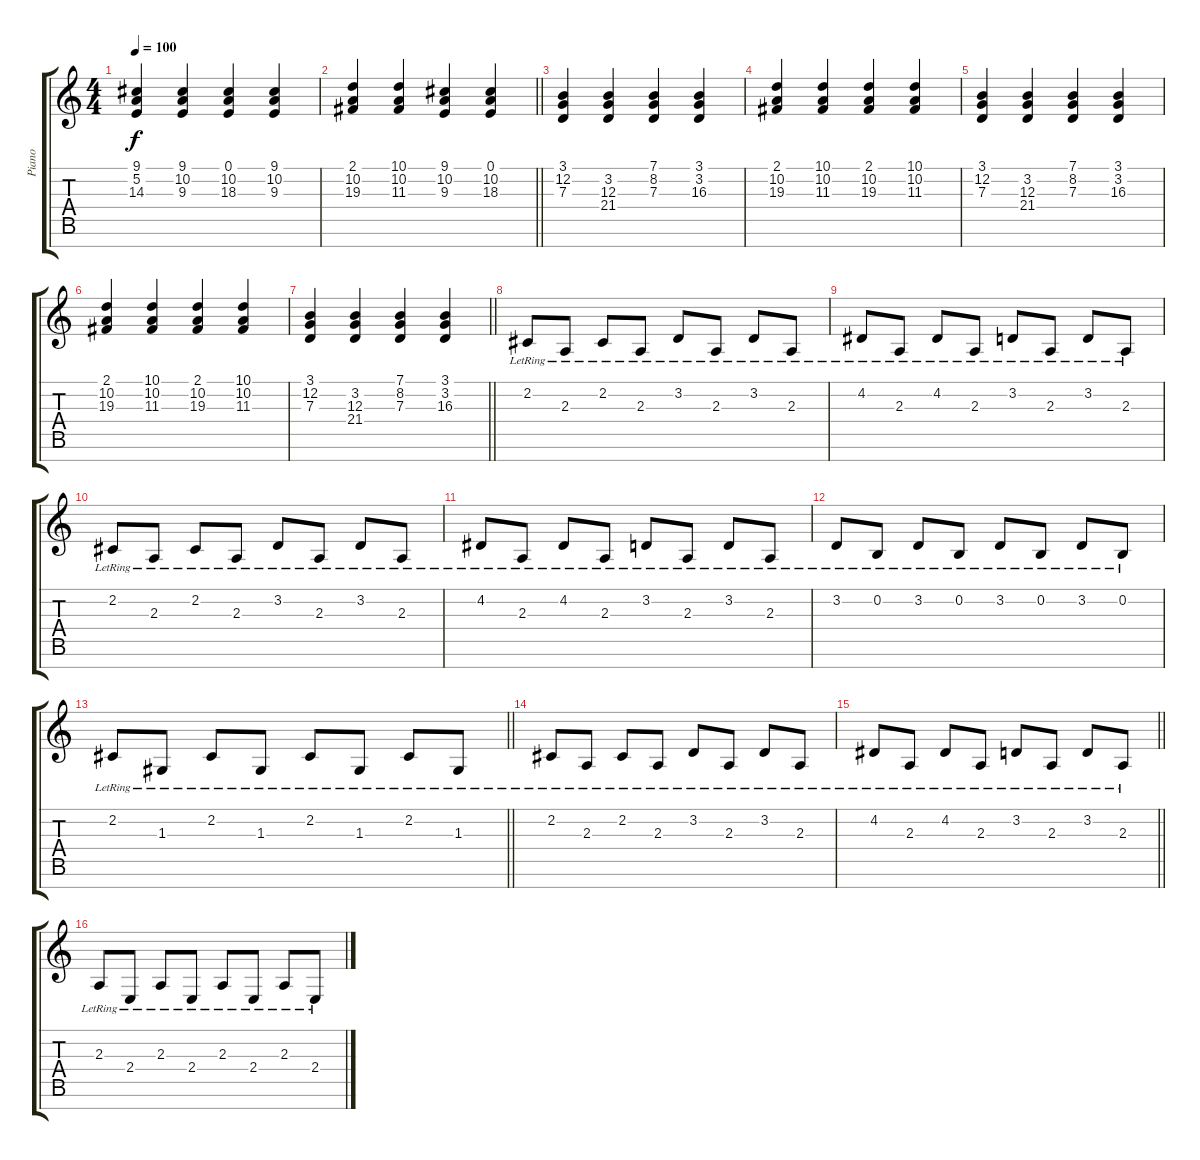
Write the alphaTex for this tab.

\track ("Piano" "Piano") {instrument acousticgrandpiano}
\staff {score tabs}
\tuning (E4 B3 G3 D3 A2 E2 B1) {hide}
\ts (4 4)
\tempo 100
\clef g2
\ks c
(9.1 5.2 14.3).4{dy f} (9.1 10.2 9.3).4 (0.1 10.2 18.3).4 (9.1 10.2 9.3).4 |
\barLineRight lightlight
(2.1 10.2 19.3).4 (10.1 10.2 11.3).4 (9.1 10.2 9.3).4 (0.1 10.2 18.3).4 |
(3.1 12.2 7.3).4 (3.2 12.3 21.4).4 (7.1 8.2 7.3).4 (3.1 3.2 16.3).4 |
(2.1 10.2 19.3).4 (10.1 10.2 11.3).4 (2.1 10.2 19.3).4 (10.1 10.2 11.3).4 |
(3.1 12.2 7.3).4 (3.2 12.3 21.4).4 (7.1 8.2 7.3).4 (3.1 3.2 16.3).4 |
(2.1 10.2 19.3).4 (10.1 10.2 11.3).4 (2.1 10.2 19.3).4 (10.1 10.2 11.3).4 |
\barLineRight lightlight
(3.1 12.2 7.3).4 (3.2 12.3 21.4).4 (7.1 8.2 7.3).4 (3.1 3.2 16.3).4 |
2.2{lr}.8 2.3{lr}.8 2.2{lr}.8 2.3{lr}.8 3.2{lr}.8 2.3{lr}.8 3.2{lr}.8 2.3{lr}.8 |
4.2{lr}.8 2.3{lr}.8 4.2{lr}.8 2.3{lr}.8 3.2{lr}.8 2.3{lr}.8 3.2{lr}.8 2.3{lr}.8 |
2.2{lr}.8 2.3{lr}.8 2.2{lr}.8 2.3{lr}.8 3.2{lr}.8 2.3{lr}.8 3.2{lr}.8 2.3{lr}.8 |
4.2{lr}.8 2.3{lr}.8 4.2{lr}.8 2.3{lr}.8 3.2{lr}.8 2.3{lr}.8 3.2{lr}.8 2.3{lr}.8 |
3.2{lr}.8 0.2{lr}.8 3.2{lr}.8 0.2{lr}.8 3.2{lr}.8 0.2{lr}.8 3.2{lr}.8 0.2{lr}.8 |
\barLineRight lightlight
2.2{lr}.8 1.3{lr}.8 2.2{lr}.8 1.3{lr}.8 2.2{lr}.8 1.3{lr}.8 2.2{lr}.8 1.3{lr}.8 |
2.2{lr}.8 2.3{lr}.8 2.2{lr}.8 2.3{lr}.8 3.2{lr}.8 2.3{lr}.8 3.2{lr}.8 2.3{lr}.8 |
\barLineRight lightlight
4.2{lr}.8 2.3{lr}.8 4.2{lr}.8 2.3{lr}.8 3.2{lr}.8 2.3{lr}.8 3.2{lr}.8 2.3{lr}.8 |
2.3{lr}.8 2.4{lr}.8 2.3{lr}.8 2.4{lr}.8 2.3{lr}.8 2.4{lr}.8 2.3{lr}.8 2.4{lr}.8
